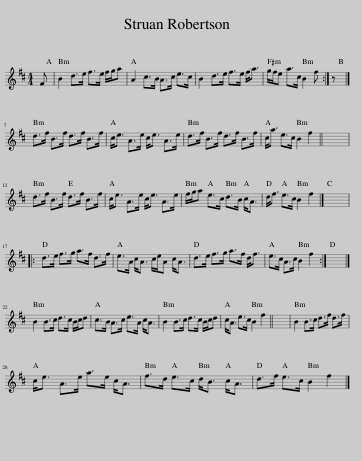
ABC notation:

X:1
L:1/8
M:4/4
I:linebreak $
K:Bmin
V:1 treble
V:1
 F | B2 d>e f>e f/g/a | A2 c>B A>c e>c | B2 d>e f>e f<a | g/f/e a>c B2 f :| %5
 z |]$ d>f B>f d>f B>f | c<e A>e c<e A>e | d>f B>f d>f B>f | c<a e>c B2 f2 || %10
 x8 |$ d>f B>f d>f B>f | c<e A>e c<e A>e | f/g/a e>c d>B c<A | d<f e>c B2 f2 |] %15
 x8 |:$ d>e f>g a>f d>f | e>A c<A c/e/A c<A | d>e f>g a>f d<f | e>c A>c B2 f2 :| %20
 x8 |]$ B2 B>c d>c B/c/d | c>B A>c e>A c<A | B2 B>c d>c B/c/d | c<A e>c B2 f2 || %25
 x8 | B2 B>c d>f d>f |$ c<e A>e a>e c<A | f>d e>c d<B c<A | d>f e>c B2 f2 |] %30
